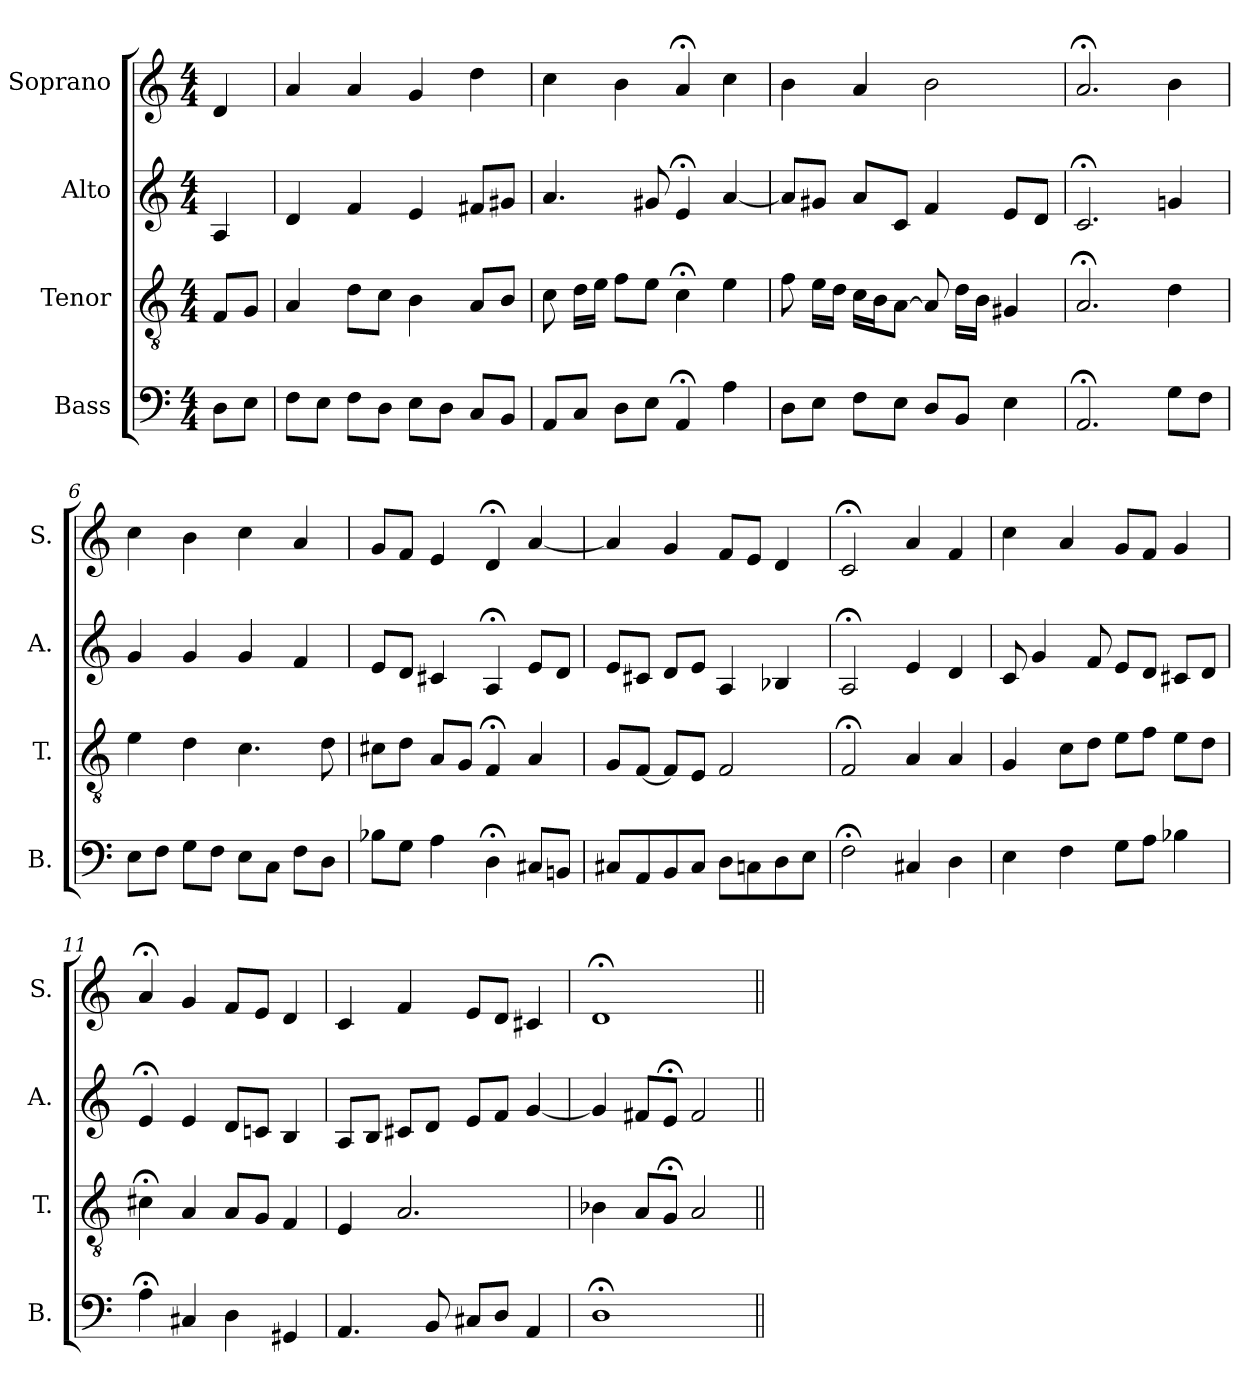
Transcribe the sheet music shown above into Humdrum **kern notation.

**kern	**kern	**kern	**kern
*part4	*part3	*part2	*part1
*staff4	*staff3	*staff2	*staff1
*I"Bass	*I"Tenor	*I"Alto	*I"Soprano
*I'B.	*I'T.	*I'A.	*I'S.
*clefF4	*clefGv2	*clefG2	*clefG2
*	*ITrd7c12	*	*
*k[]	*k[]	*k[]	*k[]
*C:	*C:	*C:	*C:
*M4/4	*M4/4	*M4/4	*M4/4
=1	=1	=1	=1
8D\L	8FF/L	4A/	4d/
8E\J	8GG/J	.	.
=2	=2	=2	=2
8F\L	4AA/	4d/	4a/
8E\J	.	.	.
8F\L	8D\L	4f/	4a/
8D\J	8C\J	.	.
8E\L	4BB\	4e/	4g/
8D\J	.	.	.
8C/L	8AA/L	8f#X/L	4dd\
8BB/J	8BB/J	8g#X/J	.
=3	=3	=3	=3
8AA/L	8C\	4.a/	4cc\
8C/J	16D\LL	.	.
.	16E\JJ	.	.
8D\L	8F\L	.	4b\
8E\J	8E\J	8g#X/	.
4AA;</	4C;<\	4e;</	4a;</
4A\	4E\	[4a/	4cc\
=4	=4	=4	=4
8D\L	8F\	8a/L]	4b\
8E\J	16E\LL	8g#X/J	.
.	16D\JJ	.	.
8F\L	16C\LL	8a/L	4a/
.	16BB\J	.	.
8E\J	[8AA\J	8c/J	.
8D/L	8AA/]	4f/	2b\
8BB/J	16D\LL	.	.
.	16BB\JJ	.	.
4E\	4GG#X/	8e/L	.
.	.	8d/J	.
!!LO:LB:g=z
=5	=5	=5	=5
2.AA;</	2.AA;</	2.c;</	2.a;</
8G\L	4D\	4gn/	4b\
8F\J	.	.	.
=6	=6	=6	=6
8E\L	4E\	4g/	4cc\
8F\J	.	.	.
8G\L	4D\	4g/	4b\
8F\J	.	.	.
8E\L	4.C\	4g/	4cc\
8C\J	.	.	.
8F\L	.	4f/	4a/
8D\J	8D\	.	.
=7	=7	=7	=7
8B-X\L	8C#X\L	8e/L	8g/L
8G\J	8D\J	8d/J	8f/J
4A\	8AA/L	4c#X/	4e/
.	8GG/J	.	.
4D;<\	4FF;</	4A;</	4d;</
8C#X/L	4AA/	8e/L	[4a/
8BBn/J	.	8d/J	.
=8	=8	=8	=8
8C#X/L	8GG/L	8e/L	4a/]
8AA/	[8FF/J	8c#X/J	.
8BB/	8FF/L]	8d/L	4g/
8C#/J	8EE/J	8e/J	.
8D\L	2FF/	4A/	8f/L
8Cn\	.	.	8e/J
8D\	.	4B-X/	4d/
8E\J	.	.	.
=9	=9	=9	=9
2F;<\	2FF;</	2A;</	2c;</
4C#X/	4AA/	4e/	4a/
4D\	4AA/	4d/	4f/
!!LO:PB:g=z
=10	=10	=10	=10
4E\	4GG/	8c/	4cc\
.	.	4g/	.
4F\	8C\L	.	4a/
.	8D\J	8f/	.
8G\L	8E\L	8e/L	8g/L
8A\J	8F\J	8d/J	8f/J
4B-X\	8E\L	8c#X/L	4g/
.	8D\J	8d/J	.
=11	=11	=11	=11
4A;<\	4C#X;<\	4e;</	4a;</
4C#X/	4AA/	4e/	4g/
4D\	8AA/L	8d/L	8f/L
.	8GG/J	8cn/J	8e/J
4GG#X/	4FF/	4B/	4d/
=12	=12	=12	=12
4.AA/	4EE/	8A/L	4c/
.	.	8B/J	.
.	2.AA/	8c#X/L	4f/
8BB/	.	8d/J	.
8C#X/L	.	8e/L	8e/L
8D/J	.	8f/J	8d/J
4AA/	.	[4g/	4c#X/
=13	=13	=13	=13
1D;<\	4BB-X\	4g/]	1d;</
.	8AA/L	8f#X/L	.
.	8GG;</J	8e;</J	.
.	2AA/	2f#/	.
=||	=||	=||	=||
*-	*-	*-	*-
